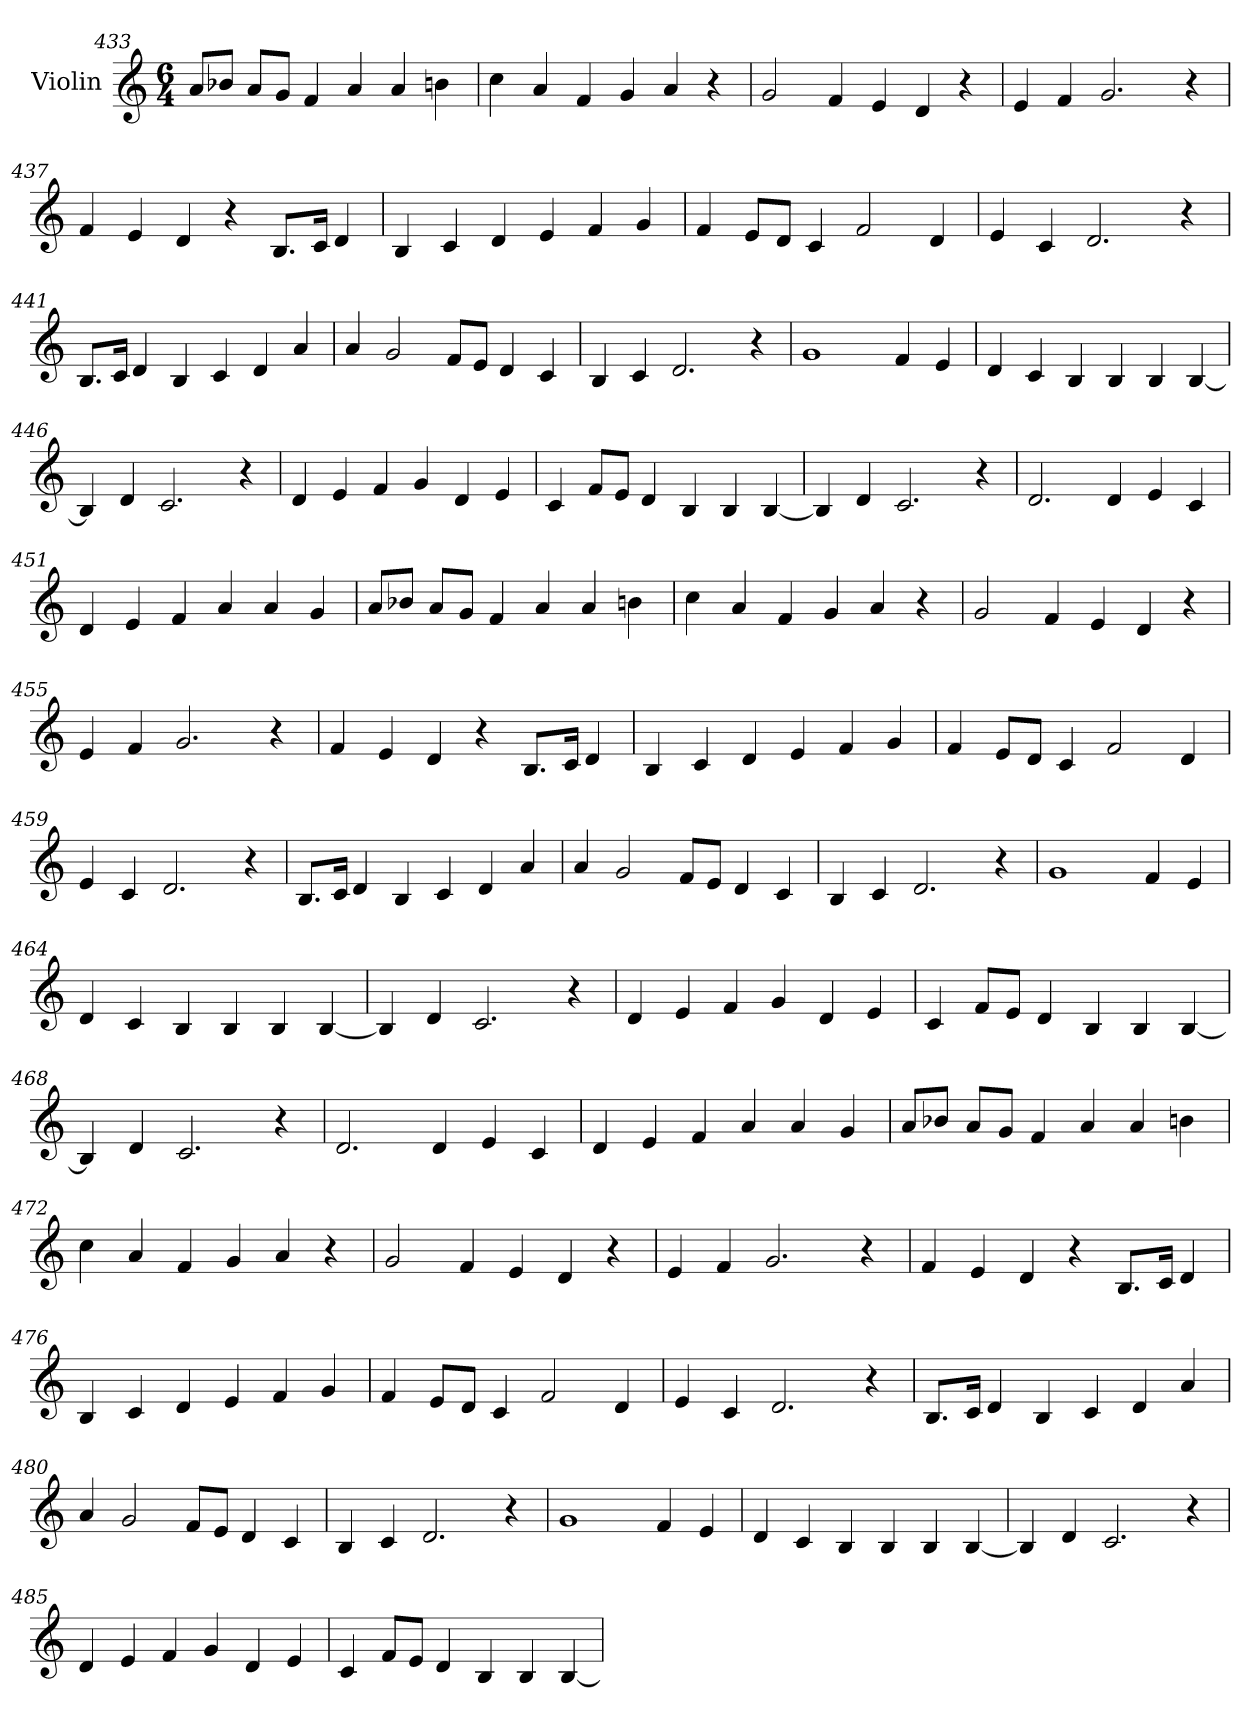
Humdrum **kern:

**kern
*part1
*staff1
*I"Violin
!!LO:PB:g=z
*clefG2
*k[]
*M6/4
=433
8a/L
8b-X/J
8a/L
8g/J
4f/
4a/
4a/
4bn\
=434
4cc\
4a/
4f/
4g/
4a/
4r
=435
2g/
4f/
4e/
4d/
4r
=436
4e/
4f/
2.g/
4r
!!LO:LB:g=z
=437
4f/
4e/
4d/
4r
8.B/L
16c/Jk
4d/
=438
4B/
4c/
4d/
4e/
4f/
4g/
=439
4f/
8e/L
8d/J
4c/
2f/
4d/
=440
4e/
4c/
2.d/
4r
!!LO:LB:g=z
=441
8.B/L
16c/Jk
4d/
4B/
4c/
4d/
4a/
=442
4a/
2g/
8f/L
8e/J
4d/
4c/
=443
4B/
4c/
2.d/
4r
!!LO:LB:g=z
=444
1g
4f/
4e/
=445
4d/
4c/
4B/
4B/
4B/
[4B/
=446
4B/]
4d/
2.c/
4r
=447
4d/
4e/
4f/
4g/
4d/
4e/
!!LO:LB:g=z
=448
4c/
8f/L
8e/J
4d/
4B/
4B/
[4B/
=449
4B/]
4d/
2.c/
4r
=450
2.d/
4d/
4e/
4c/
=451
4d/
4e/
4f/
4a/
4a/
4g/
!!LO:LB:g=z
=452
8a/L
8b-X/J
8a/L
8g/J
4f/
4a/
4a/
4bn\
=453
4cc\
4a/
4f/
4g/
4a/
4r
=454
2g/
4f/
4e/
4d/
4r
=455
4e/
4f/
2.g/
4r
!!LO:LB:g=z
=456
4f/
4e/
4d/
4r
8.B/L
16c/Jk
4d/
=457
4B/
4c/
4d/
4e/
4f/
4g/
=458
4f/
8e/L
8d/J
4c/
2f/
4d/
=459
4e/
4c/
2.d/
4r
!!LO:LB:g=z
=460
8.B/L
16c/Jk
4d/
4B/
4c/
4d/
4a/
=461
4a/
2g/
8f/L
8e/J
4d/
4c/
=462
4B/
4c/
2.d/
4r
!!LO:PB:g=z
=463
1g
4f/
4e/
=464
4d/
4c/
4B/
4B/
4B/
[4B/
=465
4B/]
4d/
2.c/
4r
=466
4d/
4e/
4f/
4g/
4d/
4e/
!!LO:LB:g=z
=467
4c/
8f/L
8e/J
4d/
4B/
4B/
[4B/
=468
4B/]
4d/
2.c/
4r
=469
2.d/
4d/
4e/
4c/
=470
4d/
4e/
4f/
4a/
4a/
4g/
!!LO:LB:g=z
=471
8a/L
8b-X/J
8a/L
8g/J
4f/
4a/
4a/
4bn\
=472
4cc\
4a/
4f/
4g/
4a/
4r
=473
2g/
4f/
4e/
4d/
4r
=474
4e/
4f/
2.g/
4r
!!LO:LB:g=z
=475
4f/
4e/
4d/
4r
8.B/L
16c/Jk
4d/
=476
4B/
4c/
4d/
4e/
4f/
4g/
=477
4f/
8e/L
8d/J
4c/
2f/
4d/
=478
4e/
4c/
2.d/
4r
!!LO:LB:g=z
=479
8.B/L
16c/Jk
4d/
4B/
4c/
4d/
4a/
=480
4a/
2g/
8f/L
8e/J
4d/
4c/
=481
4B/
4c/
2.d/
4r
!!LO:LB:g=z
=482
1g
4f/
4e/
=483
4d/
4c/
4B/
4B/
4B/
[4B/
=484
4B/]
4d/
2.c/
4r
=485
4d/
4e/
4f/
4g/
4d/
4e/
!!LO:LB:g=z
=486
4c/
8f/L
8e/J
4d/
4B/
4B/
[4B/
=
*-
